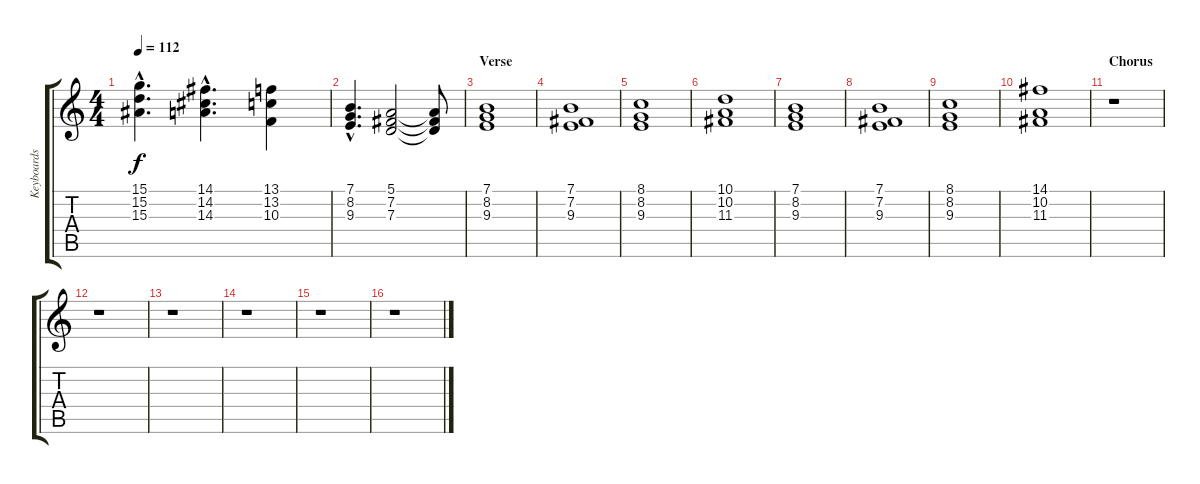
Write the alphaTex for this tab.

\track ("Keyboards" "Keyboards") {instrument harpsichord}
\staff {score tabs}
\tuning (E4 B3 G3 D3 A2 E2) {hide}
\ts (4 4)
\tempo 112
\clef g2
\ks c
(15.1{hac t} 15.2{hac t} 15.3{hac t}).4{d dy f} (14.1{hac} 14.2{hac} 14.3{hac}).4{d} (13.1 13.2 10.3).4 |
(7.1{hac} 8.2{hac} 9.3{hac}).4{d} (5.1 7.2 7.3).2 (5.1{t} 7.2{t} 7.3{t}).8 |
\section ("" "Verse ")
(7.1 8.2 9.3).1 |
(7.1 7.2 9.3).1 |
(8.1 8.2 9.3).1 |
(10.1 10.2 11.3).1 |
(7.1 8.2 9.3).1 |
(7.1 7.2 9.3).1 |
(8.1 8.2 9.3).1 |
(14.1 10.2 11.3).1 |
\section ("" "Chorus")
r.1 |
r.1 |
r.1 |
r.1 |
r.1 |
r.1
